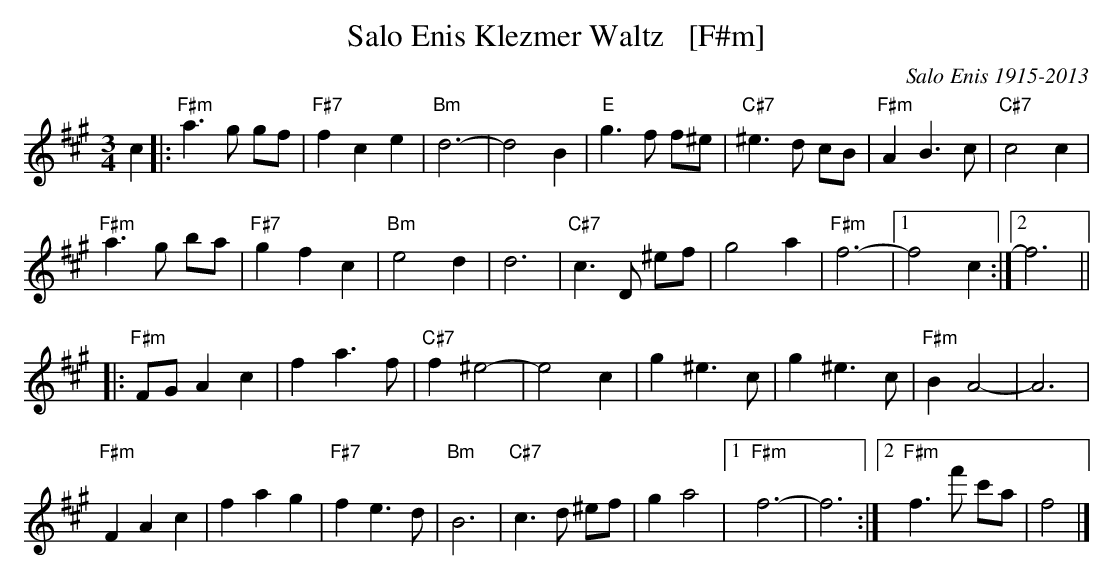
X:1
T: Salo Enis Klezmer Waltz   [F#m]
C: Salo Enis 1915-2013
M: 3/4
L: 1/8
K: F#m
c2 |:\
"F#m"a3 g gf | "F#7"f2 c2 e2 | "Bm"d6- | d4 B2 |\
"E"g3 f f^e | "C#7"^e3 d cB | "F#m"A2 B3 c | "C#7"c4 c2 |
"F#m"a3 g ba | "F#7"g2 f2 c2 | "Bm"e4 d2 | d6 |\
"C#7"c3 D ^ef | g4 a2 | "F#m"f6- | [1 f4 c2 :|[2 f6 ||
|:\
"F#m"FG A2 c2 | f2 a3 f | "C#7" f2 ^e4- | e4 c2 |\
g2 ^e3 c | g2 ^e3 c | "F#m"B2 A4- | A6 |
"F#m"F2 A2 c2 | f2 a2 g2 | "F#7"f2 e3 d | "Bm"B6 |\
"C#7"c3 d ^ef | g2 a4 |[1 "F#m"f6- | f6 :|2 "F#m"f3 f' c'a | f4 |]
